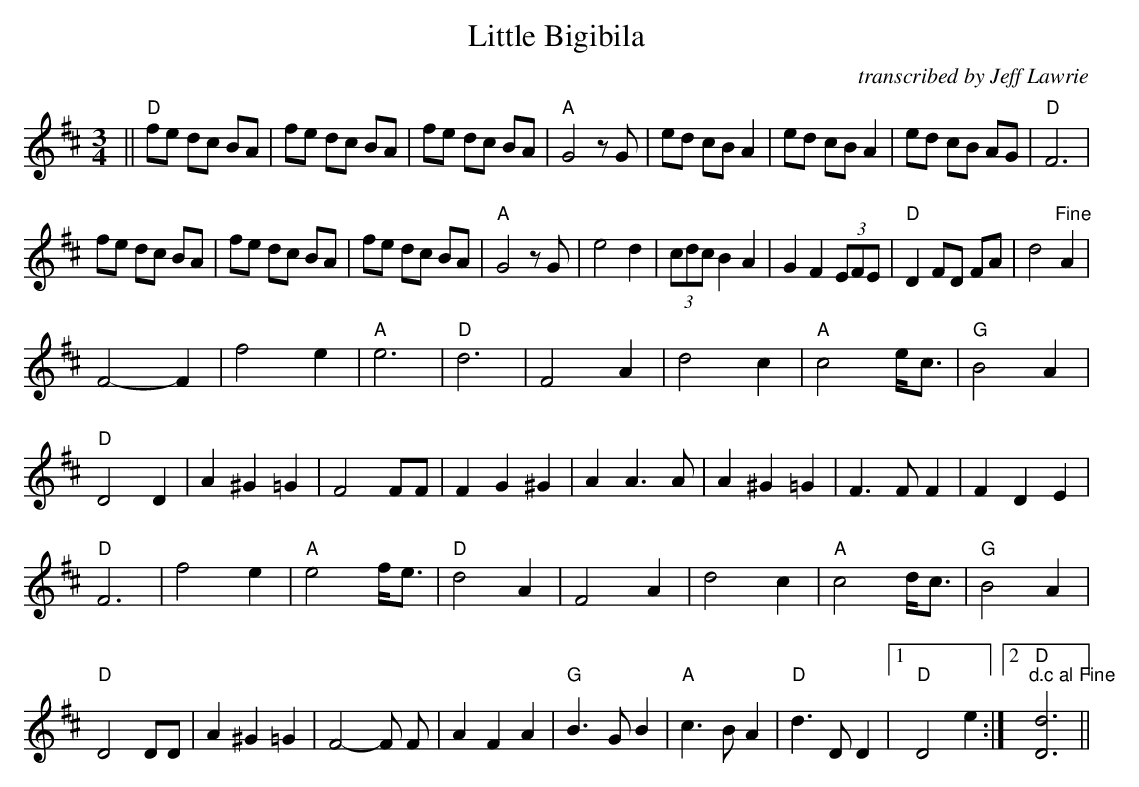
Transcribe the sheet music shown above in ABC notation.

X:1
T:Little Bigibila
C:transcribed by Jeff Lawrie
M:3/4
L:1/8
K:D
||"D"fe dc BA|fe dc BA|fe dc BA|"A"G4zG|ed cBA2|ed cBA2|ed cB AG|"D"F6|
fe dc BA|fe dc BA|fe dc BA|"A"G4zG|e4d2|(3cdcB2A2|G2F2 (3EFE|"D"D2 FD FA|d4"Fine"A2|
F4-F2|f4e2|"A"e6|"D"d6|F4A2|d4c2|"A"c4e<c|"G"B4A2|
"D"D4D2|A2^G2=G2|F4FF|F2G2^G2|A2A3A|A2^G2=G2|F3FF2|F2D2E2|
"D"F6 | f4e2|"A"e4f<e|"D"d4A2|F4A2|d4c2|"A"c4d<c|"G"B4A2|
"D"D4DD|A2^G2=G2|F4-F F|A2F2A2|"G"B3GB2|"A"c3BA2|"D"d3DD2|1"D"D4e2:|2"D""d.c al Fine"[D6d6]||
